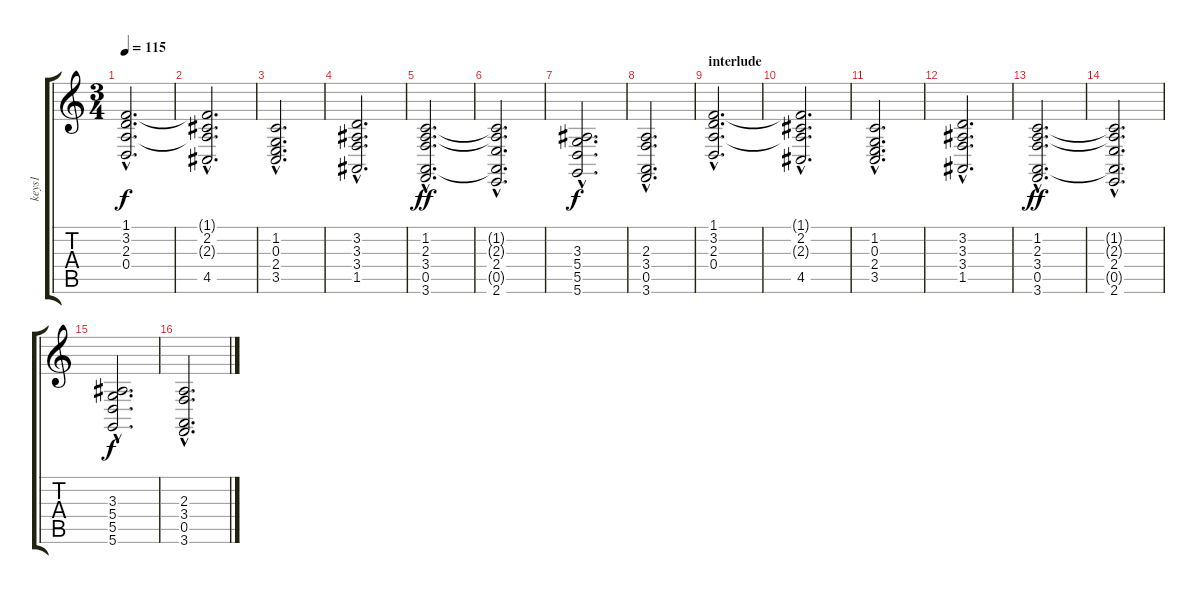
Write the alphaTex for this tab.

\track ("keys1" "keys1") {instrument synthstrings1}
\staff {score tabs}
\tuning (E4 B3 G3 D3 A2 D2) {hide}
\ts (3 4)
\tempo 115
\clef g2
\ks c
(1.1{hac} 3.2{hac} 2.3{hac} 0.4{hac}).2{d dy f} |
(1.1{hac t} 2.2{hac} 2.3{hac t} 4.5{hac}).2{d} |
(1.2{hac} 0.3{hac} 2.4{hac} 3.5{hac}).2{d} |
(3.2{hac} 3.3{hac} 3.4{hac} 1.5{hac}).2{d} |
(1.2{hac} 2.3{hac} 3.4{hac} 0.5{hac} 3.6{hac}).2{d dy ff} |
(1.2{hac t} 2.3{hac t} 2.4{hac} 0.5{hac t} 2.6{hac}).2{d} |
(3.3{hac} 5.4{hac} 5.5{hac} 5.6{hac}).2{d dy f} |
(2.3{hac} 3.4{hac} 0.5{hac} 3.6{hac}).2{d} |
\section ("" "interlude")
(1.1{hac} 3.2{hac} 2.3{hac} 0.4{hac}).2{d} |
(1.1{hac t} 2.2{hac} 2.3{hac t} 4.5{hac}).2{d} |
(1.2{hac} 0.3{hac} 2.4{hac} 3.5{hac}).2{d} |
(3.2{hac} 3.3{hac} 3.4{hac} 1.5{hac}).2{d} |
(1.2{hac} 2.3{hac} 3.4{hac} 0.5{hac} 3.6{hac}).2{d dy ff} |
(1.2{hac t} 2.3{hac t} 2.4{hac} 0.5{hac t} 2.6{hac}).2{d} |
(3.3{hac} 5.4{hac} 5.5{hac} 5.6{hac}).2{d dy f} |
(2.3{hac} 3.4{hac} 0.5{hac} 3.6{hac}).2{d}
